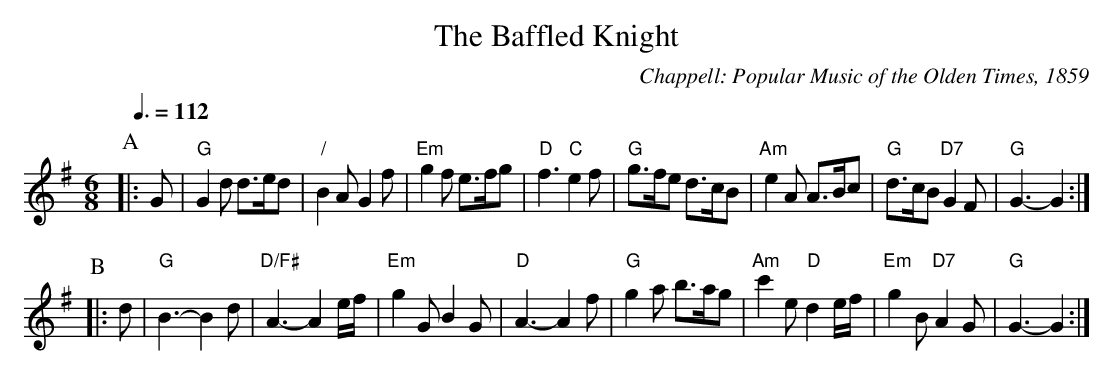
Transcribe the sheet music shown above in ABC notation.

X:1
T:The Baffled Knight
Q:3/8=112
M:6/8
L:1/8
C:Chappell: Popular Music of the Olden Times, 1859
K:G
P:A
|:G | "G"G2d d>ed | "/"B2A G2f | "Em"g2f e>fg | "D"f3 "C"e2f |\
"G"g>fe d>cB | "Am"e2A A>Bc | "G"d>cB "D7"G2F | "G"G3- G2 :|
P:B
|: d | "G"B3- B2d | "D/F#"A3- A2e/f/ | "Em"g2G B2G | "D"A3- A2f |\
"G"g2a b>ag | "Am"c'2e "D"d2e/f/ | "Em"g2B "D7"A2G | "G"G3-G2 :|
